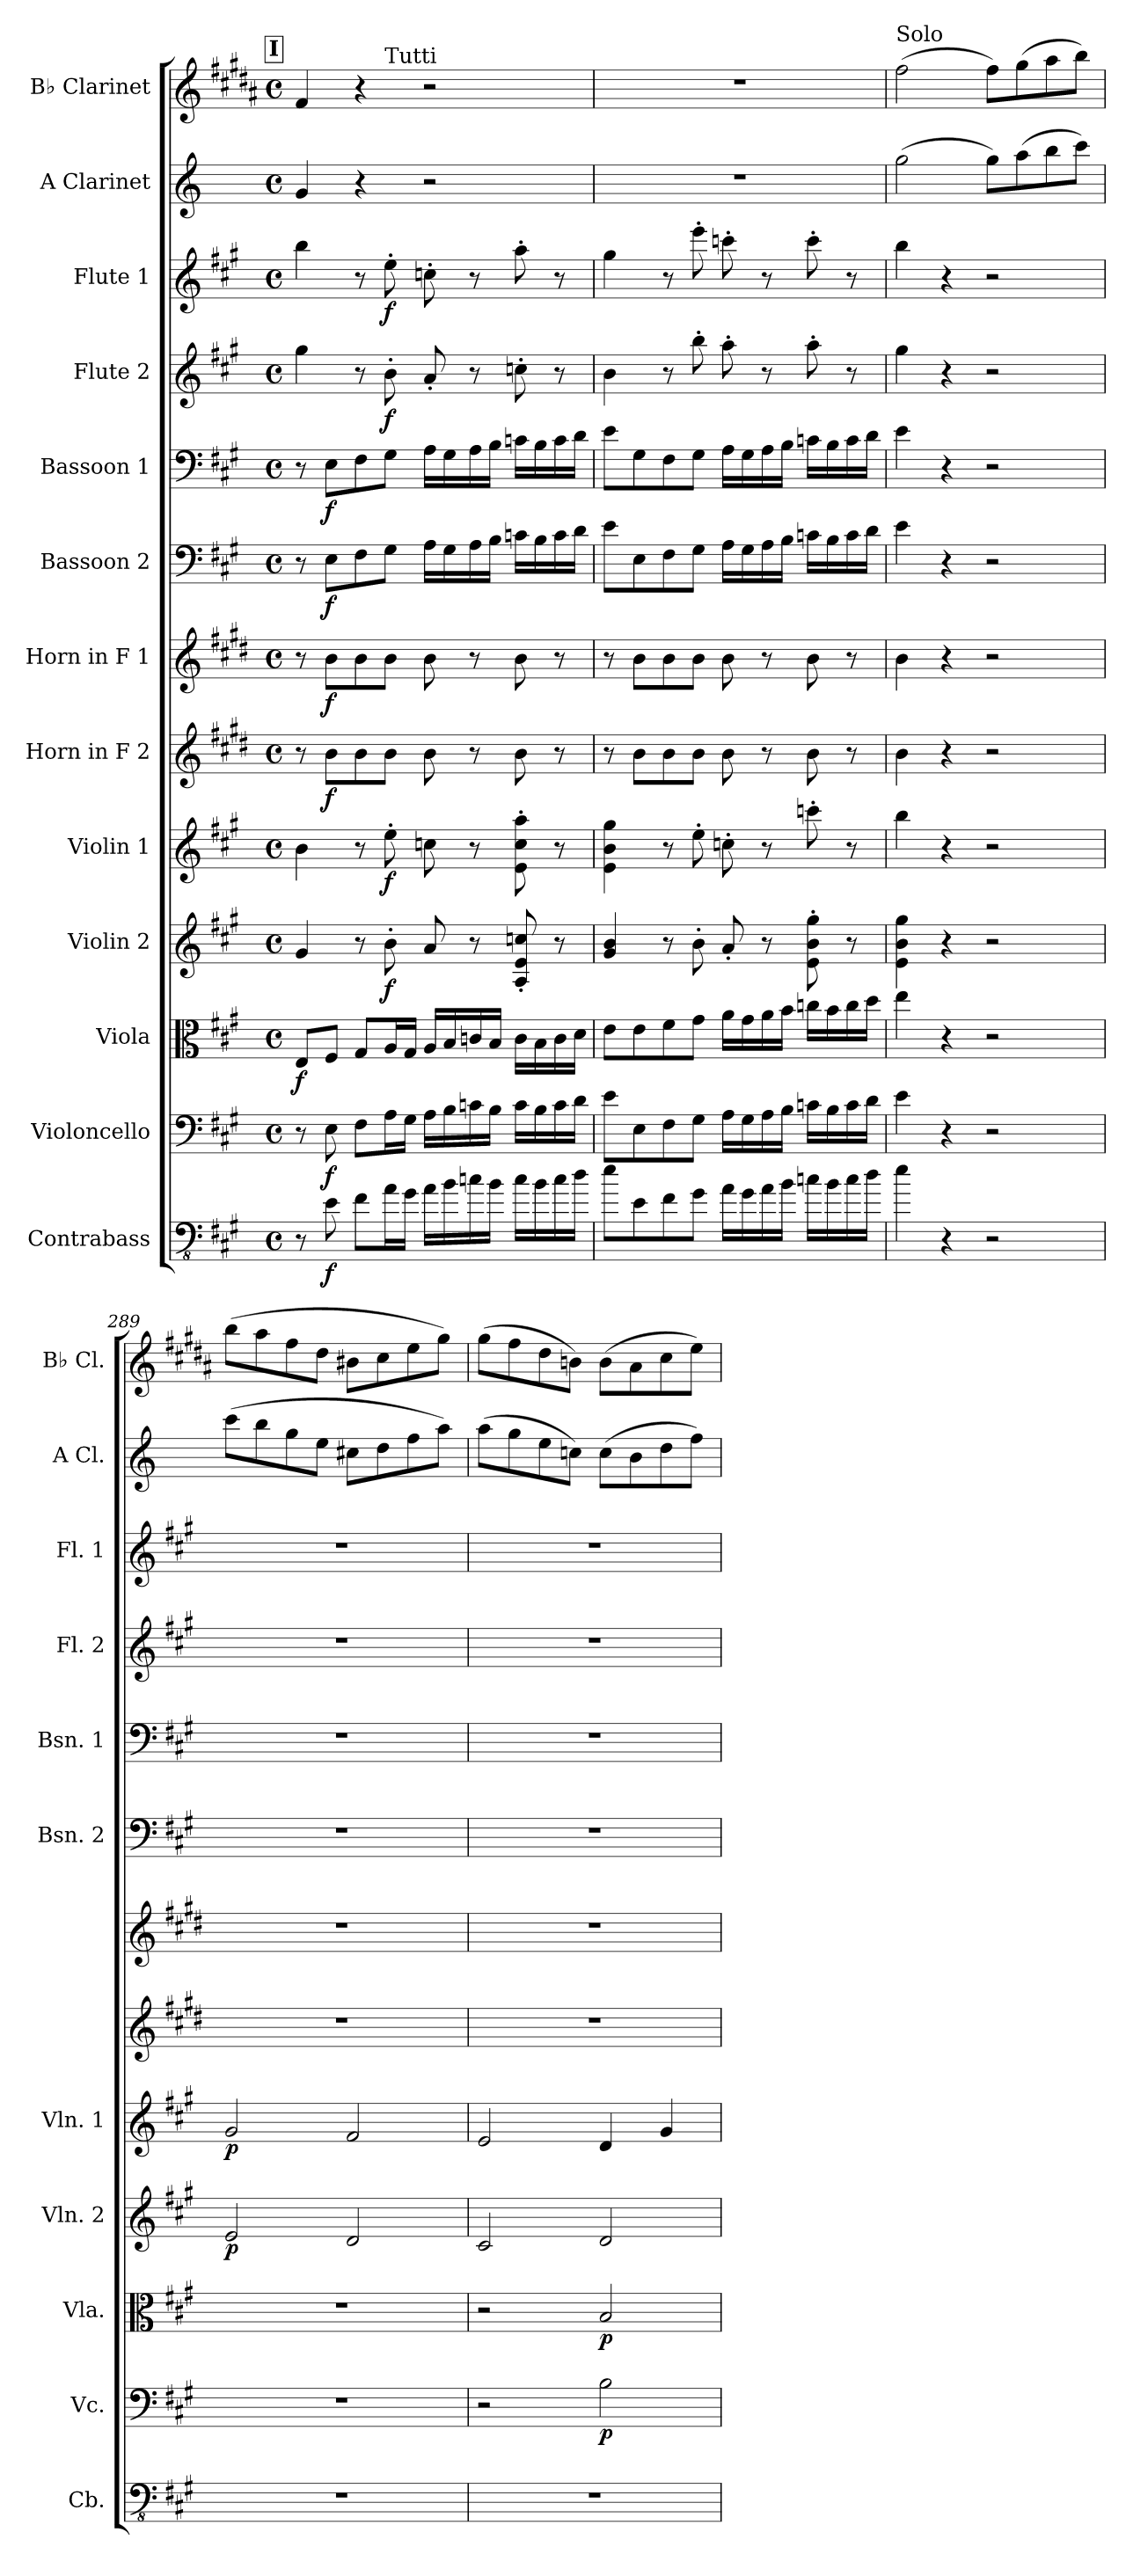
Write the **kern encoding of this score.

**kern	**dynam	**kern	**dynam	**kern	**dynam	**kern	**dynam	**kern	**dynam	**kern	**dynam	**kern	**dynam	**kern	**dynam	**kern	**dynam	**kern	**dynam	**kern	**dynam	**kern	**kern
*part13	*part13	*part12	*part12	*part11	*part11	*part10	*part10	*part9	*part9	*part8	*part8	*part7	*part7	*part6	*part6	*part5	*part5	*part4	*part4	*part3	*part3	*part2	*part1
*staff13	*staff13	*staff12	*staff12	*staff11	*staff11	*staff10	*staff10	*staff9	*staff9	*staff8	*staff8	*staff7	*staff7	*staff6	*staff6	*staff5	*staff5	*staff4	*staff4	*staff3	*staff3	*staff2	*staff1
*I"Contrabass	*	*I"Violoncello	*	*I"Viola	*	*I"Violin 2	*	*I"Violin 1	*	*I"Horn in F 2	*	*I"Horn in F 1	*	*I"Bassoon 2	*	*I"Bassoon 1	*	*I"Flute 2	*	*I"Flute 1	*	*I"A Clarinet	*I"B♭ Clarinet
*I'Cb.	*	*I'Vc.	*	*I'Vla.	*	*I'Vln. 2	*	*I'Vln. 1	*	*	*	*	*	*I'Bsn. 2	*	*I'Bsn. 1	*	*I'Fl. 2	*	*I'Fl. 1	*	*I'A Cl.	*I'B♭ Cl.
*clefFv4	*	*clefF4	*	*clefC3	*	*clefG2	*	*clefG2	*	*clefG2	*	*clefG2	*	*clefF4	*	*clefF4	*	*clefG2	*	*clefG2	*	*clefG2	*clefG2
*ITrd7c12	*	*	*	*	*	*	*	*	*	*ITrd4c7	*	*ITrd4c7	*	*	*	*	*	*	*	*	*	*ITrd2c3	*ITrd1c2
*k[f#c#g#]	*	*k[f#c#g#]	*	*k[f#c#g#]	*	*k[f#c#g#]	*	*k[f#c#g#]	*	*k[f#c#g#]	*	*k[f#c#g#]	*	*k[f#c#g#]	*	*k[f#c#g#]	*	*k[f#c#g#]	*	*k[f#c#g#]	*	*k[f#c#g#]	*k[f#c#g#]
*M4/4	*	*M4/4	*	*M4/4	*	*M4/4	*	*M4/4	*	*M4/4	*	*M4/4	*	*M4/4	*	*M4/4	*	*M4/4	*	*M4/4	*	*M4/4	*M4/4
*met(c)	*	*met(c)	*	*met(c)	*	*met(c)	*	*met(c)	*	*met(c)	*	*met(c)	*	*met(c)	*	*met(c)	*	*met(c)	*	*met(c)	*	*met(c)	*met(c)
!!LO:REH:place=s1:a:B:fs=14:t=I
=286	=286	=286	=286	=286	=286	=286	=286	=286	=286	=286	=286	=286	=286	=286	=286	=286	=286	=286	=286	=286	=286	=286	=286
!	!	!	!	!	!LO:DY:b	!	!	!	!	!	!	!	!	!	!	!	!	!	!	!	!	!	!
*	*	*	*	*	*	*	*	*	*	*	*	*	*	*	*	*	*	*	*	*	*	*	*^
8r	.	8r	.	8E/L	f	4g#/	.	4b\	.	8r	.	8r	.	8r	.	8r	.	4gg#\	.	4bb\	.	4e/	4e/	4.ryy
!	!LO:DY:b	!	!LO:DY:b	!	!	!	!	!	!	!	!LO:DY:b	!	!LO:DY:b	!	!LO:DY:b	!	!LO:DY:b	!	!	!	!	!	!	!
8EE\	f	8E\	f	8F#/J	.	.	.	.	.	8e\L	f	8e\L	f	8E\L	f	8E\L	f	.	.	.	.	.	.	.
8FF#\L	.	8F#\L	.	8G#/L	.	8r	.	8r	.	8e\	.	8e\	.	8F#\	.	8F#\	.	8r	.	8r	.	4r	4r	.
!	!	!	!	!	!	!	!	!	!	!	!	!	!	!	!	!	!	!	!	!	!	!	!	!LO:TX:t=Tutti
!	!	!	!	!	!	!	!LO:DY:b	!	!LO:DY:b	!	!	!	!	!	!	!	!	!	!LO:DY:b	!	!LO:DY:b	!	!	!
16AA\L	.	16A\L	.	16A/L	.	8b'\	f	8ee'\	f	8e\J	.	8e\J	.	8G#\J	.	8G#\J	.	8b'\	f	8ee'\	f	.	.	2ryy
16GG#\JJ	.	16G#\JJ	.	16G#/JJ	.	.	.	.	.	.	.	.	.	.	.	.	.	.	.	.	.	.	.	.
16AA\LL	.	16A\LL	.	16A/LL	.	8a/	.	8ccn\	.	8e\	.	8e\	.	16A\LL	.	16A\LL	.	8a'/	.	8ccn'\	.	2r	2r	.
16BB\	.	16B\	.	16B/	.	.	.	.	.	.	.	.	.	16G#\	.	16G#\	.	.	.	.	.	.	.	.
16Cn\	.	16cn\	.	16cn/	.	8r	.	8r	.	8r	.	8r	.	16A\	.	16A\	.	8r	.	8r	.	.	.	.
16BB\JJ	.	16B\JJ	.	16B/JJ	.	.	.	.	.	.	.	.	.	16B\JJ	.	16B\JJ	.	.	.	.	.	.	.	.
16C\LL	.	16c\LL	.	16c\LL	.	8A/' 8e/' 8ccn/'	.	8e\' 8cc\' 8aa\'	.	8e\	.	8e\	.	16cn\LL	.	16cn\LL	.	8ccn'\	.	8aa'\	.	.	.	.
16BB\	.	16B\	.	16B\	.	.	.	.	.	.	.	.	.	16B\	.	16B\	.	.	.	.	.	.	.	.
16C\	.	16c\	.	16c\	.	8r	.	8r	.	8r	.	8r	.	16c\	.	16c\	.	8r	.	8r	.	.	.	8ryy
16D\JJ	.	16d\JJ	.	16d\JJ	.	.	.	.	.	.	.	.	.	16d\JJ	.	16d\JJ	.	.	.	.	.	.	.	.
*	*	*	*	*	*	*	*	*	*	*	*	*	*	*	*	*	*	*	*	*	*	*	*v	*v
!!LO:PB:g=z
=287	=287	=287	=287	=287	=287	=287	=287	=287	=287	=287	=287	=287	=287	=287	=287	=287	=287	=287	=287	=287	=287	=287	=287
8E\L	.	8e\L	.	8e\L	.	4g#/ 4b/	.	4e\ 4b\ 4gg#\	.	8r	.	8r	.	8e\L	.	8e\L	.	4b\	.	4gg#\	.	1r	1r
8EE\	.	8E\	.	8e\	.	.	.	.	.	8e\L	.	8e\L	.	8E\	.	8G#\	.	.	.	.	.	.	.
8FF#\	.	8F#\	.	8f#\	.	8r	.	8r	.	8e\	.	8e\	.	8F#\	.	8F#\	.	8r	.	8r	.	.	.
8GG#\J	.	8G#\J	.	8g#\J	.	8b'\	.	8ee'\	.	8e\J	.	8e\J	.	8G#\J	.	8G#\J	.	8bb'\	.	8eee'\	.	.	.
16AA\LL	.	16A\LL	.	16a\LL	.	8a'/	.	8ccn'\	.	8e\	.	8e\	.	16A\LL	.	16A\LL	.	8aa'\	.	8cccn'\	.	.	.
16GG#\	.	16G#\	.	16g#\	.	.	.	.	.	.	.	.	.	16G#\	.	16G#\	.	.	.	.	.	.	.
16AA\	.	16A\	.	16a\	.	8r	.	8r	.	8r	.	8r	.	16A\	.	16A\	.	8r	.	8r	.	.	.
16BB\JJ	.	16B\JJ	.	16b\JJ	.	.	.	.	.	.	.	.	.	16B\JJ	.	16B\JJ	.	.	.	.	.	.	.
16Cn\LL	.	16cn\LL	.	16ccn\LL	.	8e\' 8b\' 8gg#\'	.	8cccn'\	.	8e\	.	8e\	.	16cn\LL	.	16cn\LL	.	8aa'\	.	8ccc'\	.	.	.
16BB\	.	16B\	.	16b\	.	.	.	.	.	.	.	.	.	16B\	.	16B\	.	.	.	.	.	.	.
16C\	.	16c\	.	16cc\	.	8r	.	8r	.	8r	.	8r	.	16c\	.	16c\	.	8r	.	8r	.	.	.
16D\JJ	.	16d\JJ	.	16dd\JJ	.	.	.	.	.	.	.	.	.	16d\JJ	.	16d\JJ	.	.	.	.	.	.	.
=288	=288	=288	=288	=288	=288	=288	=288	=288	=288	=288	=288	=288	=288	=288	=288	=288	=288	=288	=288	=288	=288	=288	=288
!	!	!	!	!	!	!	!	!	!	!	!	!	!	!	!	!	!	!	!	!	!	!	!LO:TX:a:t=Solo
4E\	.	4e\	.	4ee\	.	4e\ 4b\ 4gg#\	.	4bb\	.	4e\	.	4e\	.	4e\	.	4e\	.	4gg#\	.	4bb\	.	(>2ee\	(>2ee\
4r	.	4r	.	4r	.	4r	.	4r	.	4r	.	4r	.	4r	.	4r	.	4r	.	4r	.	.	.
2r	.	2r	.	2r	.	2r	.	2r	.	2r	.	2r	.	2r	.	2r	.	2r	.	2r	.	8ee\L)	8ee\L)
.	.	.	.	.	.	.	.	.	.	.	.	.	.	.	.	.	.	.	.	.	.	(>8ff#\	(>8ff#\
.	.	.	.	.	.	.	.	.	.	.	.	.	.	.	.	.	.	.	.	.	.	8gg#\	8gg#\
.	.	.	.	.	.	.	.	.	.	.	.	.	.	.	.	.	.	.	.	.	.	8aa\J)	8aa\J)
=289	=289	=289	=289	=289	=289	=289	=289	=289	=289	=289	=289	=289	=289	=289	=289	=289	=289	=289	=289	=289	=289	=289	=289
!	!	!	!	!	!	!	!LO:DY:b	!	!LO:DY:b	!	!	!	!	!	!	!	!	!	!	!	!	!	!
1r	.	1r	.	1r	.	2e/	p	2g#/	p	1r	.	1r	.	1r	.	1r	.	1r	.	1r	.	(>8aa\L	(>8aa\L
.	.	.	.	.	.	.	.	.	.	.	.	.	.	.	.	.	.	.	.	.	.	8gg#\	8gg#\
.	.	.	.	.	.	.	.	.	.	.	.	.	.	.	.	.	.	.	.	.	.	8ee\	8ee\
.	.	.	.	.	.	.	.	.	.	.	.	.	.	.	.	.	.	.	.	.	.	8cc#\J	8cc#\J
.	.	.	.	.	.	2d/	.	2f#/	.	.	.	.	.	.	.	.	.	.	.	.	.	8a#X\L	8a#X\L
.	.	.	.	.	.	.	.	.	.	.	.	.	.	.	.	.	.	.	.	.	.	8b\	8b\
.	.	.	.	.	.	.	.	.	.	.	.	.	.	.	.	.	.	.	.	.	.	8dd\	8dd\
.	.	.	.	.	.	.	.	.	.	.	.	.	.	.	.	.	.	.	.	.	.	8ff#\J)	8ff#\J)
=290	=290	=290	=290	=290	=290	=290	=290	=290	=290	=290	=290	=290	=290	=290	=290	=290	=290	=290	=290	=290	=290	=290	=290
1r	.	2r	.	2r	.	2c#/	.	2e/	.	1r	.	1r	.	1r	.	1r	.	1r	.	1r	.	(>8ff#\L	(>8ff#\L
.	.	.	.	.	.	.	.	.	.	.	.	.	.	.	.	.	.	.	.	.	.	8ee\	8ee\
.	.	.	.	.	.	.	.	.	.	.	.	.	.	.	.	.	.	.	.	.	.	8cc#\	8cc#\
.	.	.	.	.	.	.	.	.	.	.	.	.	.	.	.	.	.	.	.	.	.	8an\J)	8an\J)
!	!	!	!LO:DY:b	!	!LO:DY:b	!	!	!	!	!	!	!	!	!	!	!	!	!	!	!	!	!	!
.	.	2B\	p	2B/	p	2d/	.	4d/	.	.	.	.	.	.	.	.	.	.	.	.	.	(>8a\L	(>8a\L
.	.	.	.	.	.	.	.	.	.	.	.	.	.	.	.	.	.	.	.	.	.	8g#\	8g#\
.	.	.	.	.	.	.	.	4g#/	.	.	.	.	.	.	.	.	.	.	.	.	.	8b\	8b\
.	.	.	.	.	.	.	.	.	.	.	.	.	.	.	.	.	.	.	.	.	.	8dd\J)	8dd\J)
=	=	=	=	=	=	=	=	=	=	=	=	=	=	=	=	=	=	=	=	=	=	=	=
*-	*-	*-	*-	*-	*-	*-	*-	*-	*-	*-	*-	*-	*-	*-	*-	*-	*-	*-	*-	*-	*-	*-	*-
